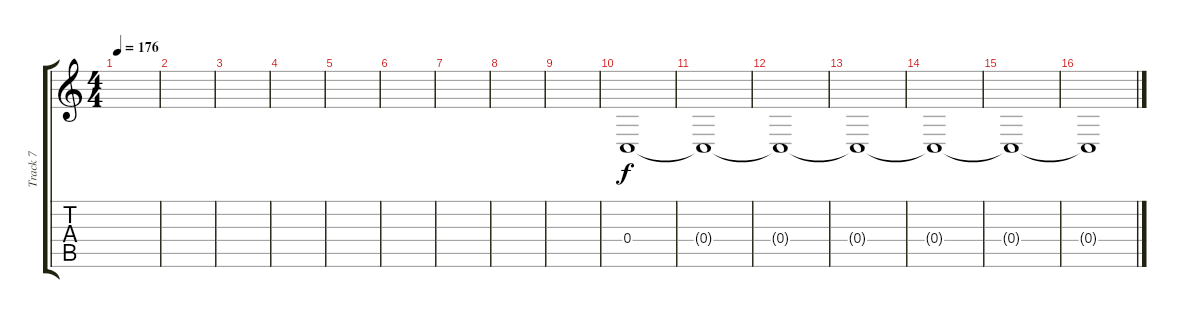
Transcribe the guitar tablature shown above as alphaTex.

\track ("Track 7" "Track 7") {instrument pad4choir}
\staff {score tabs}
\tuning (D4 A3 F3 C3 G2 C2) {hide}
\ts (4 4)
\tempo 176
\clef g2
\ks c
|
|
|
|
|
|
|
|
|
0.4.1 |
0.4{t}.1 |
0.4{t}.1 |
0.4{t}.1 |
0.4{t}.1 |
0.4{t}.1 |
0.4{t}.1
